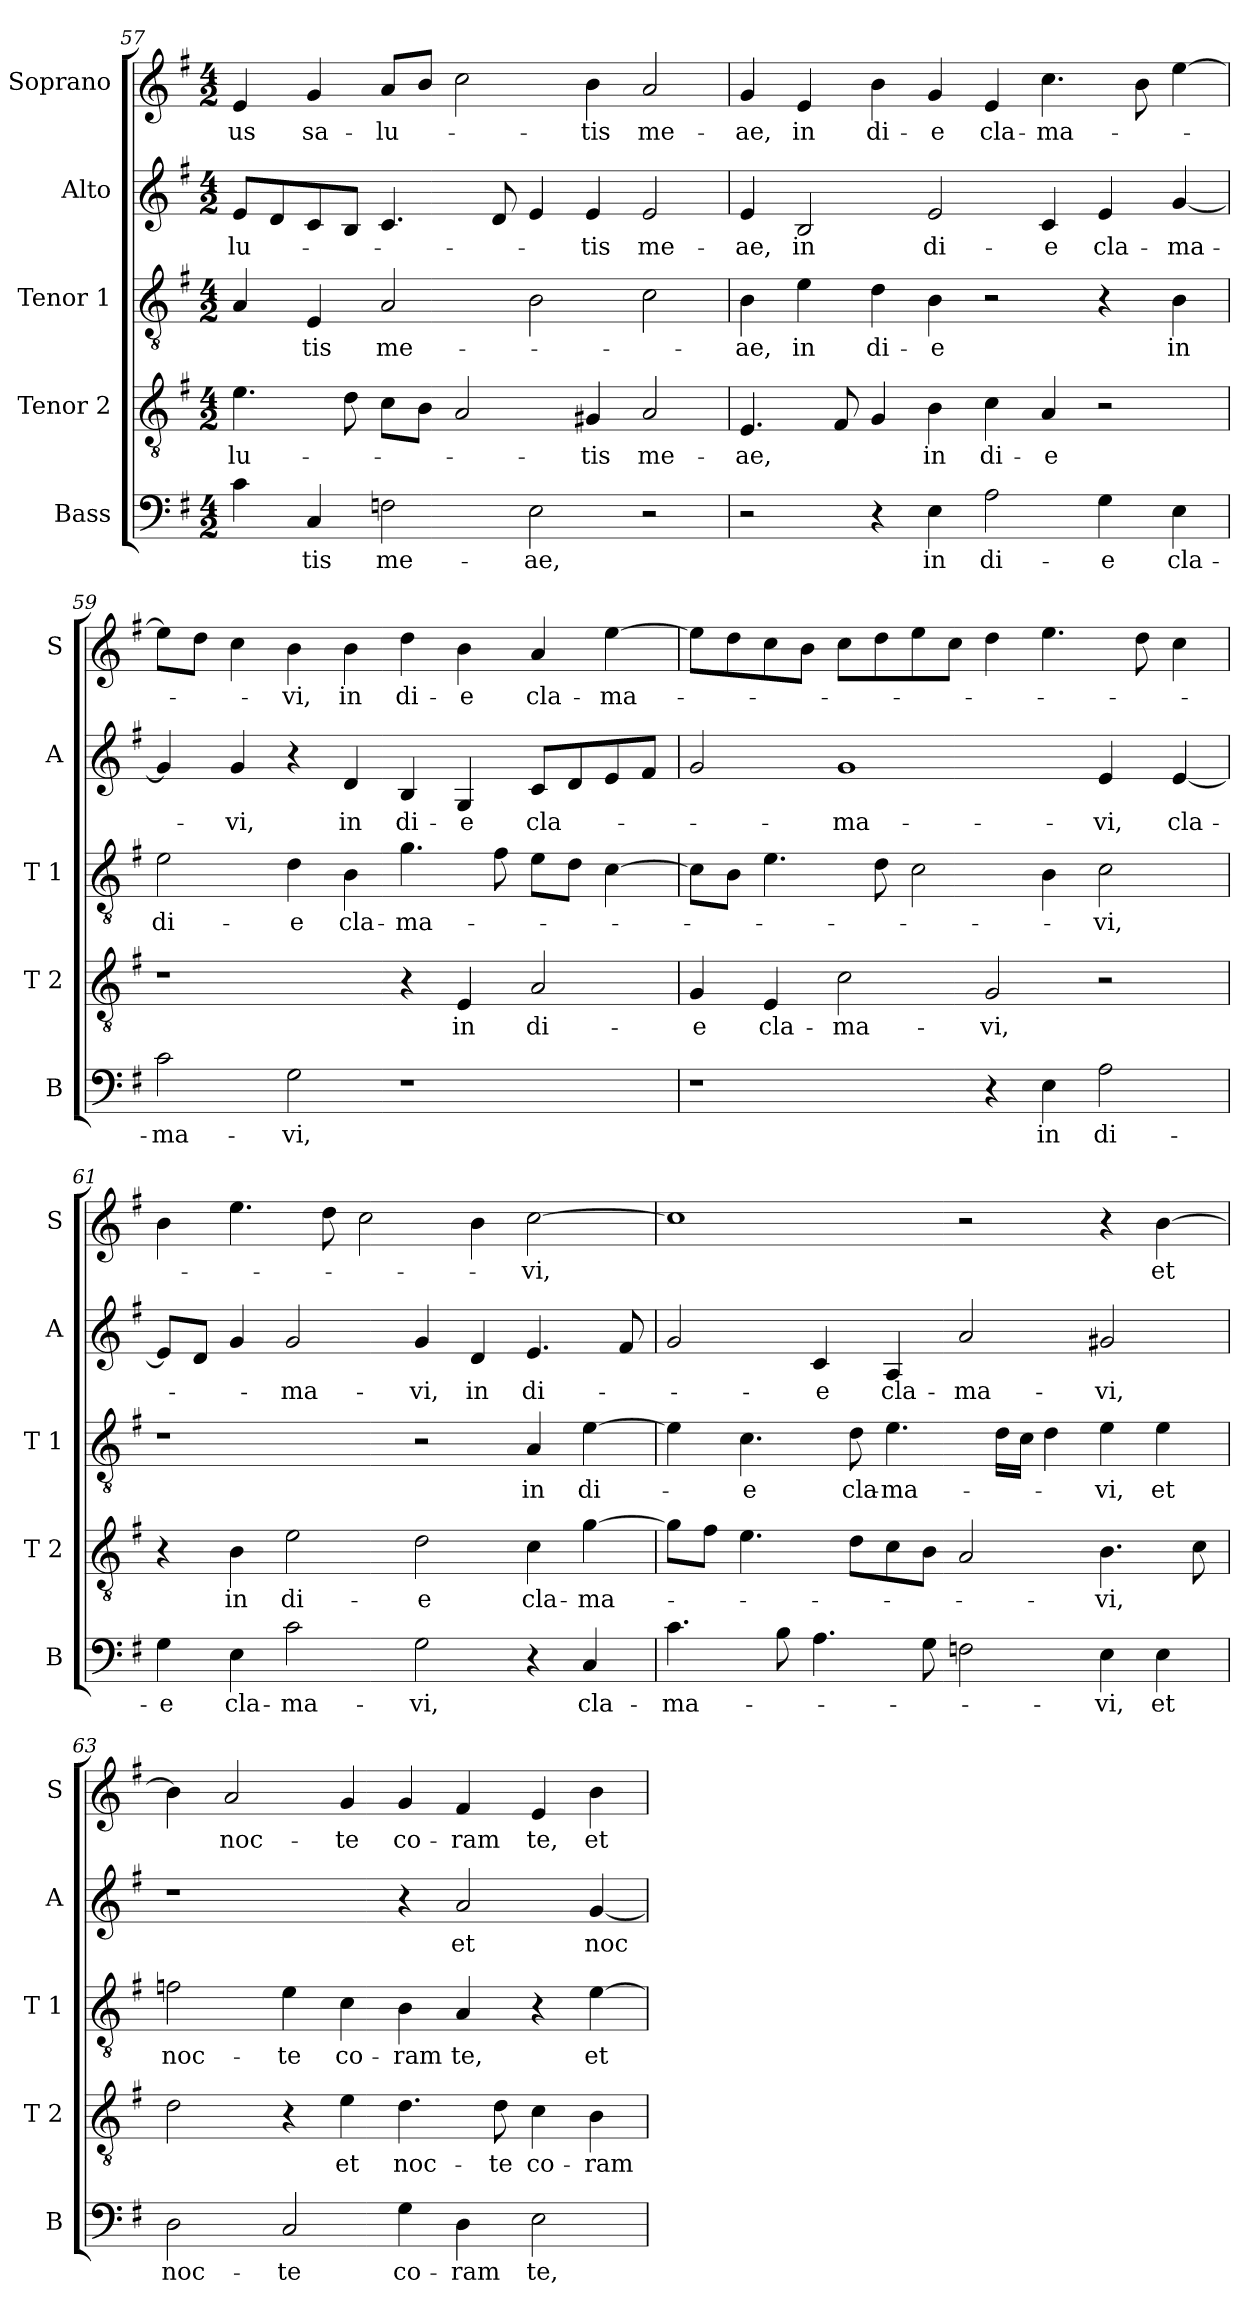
**kern	**text	**kern	**text	**kern	**text	**kern	**text	**kern	**text
*part5	*part5	*part4	*part4	*part3	*part3	*part2	*part2	*part1	*part1
*staff5	*staff5	*staff4	*staff4	*staff3	*staff3	*staff2	*staff2	*staff1	*staff1
*I"Bass	*	*I"Tenor 2	*	*I"Tenor 1	*	*I"Alto	*	*I"Soprano	*
*I'B	*	*I'T 2	*	*I'T 1	*	*I'A	*	*I'S	*
*clefF4	*	*clefGv2	*	*clefGv2	*	*clefG2	*	*clefG2	*
*k[f#]	*	*k[f#]	*	*k[f#]	*	*k[f#]	*	*k[f#]	*
*G:	*	*G:	*	*G:	*	*G:	*	*G:	*
*M4/2	*	*M4/2	*	*M4/2	*	*M4/2	*	*M4/2	*
=57	=57	=57	=57	=57	=57	=57	=57	=57	=57
!	!	!	!LO:LY:b	!	!	!	!LO:LY:b	!	!LO:LY:b
4c\	.	4.e\	-lu-	4A/	.	8e/L	-lu-	4e/	-us
.	.	.	.	.	.	8d/	.	.	.
!	!LO:LY:b	!	!	!	!LO:LY:b	!	!	!	!LO:LY:b
4C/	-tis	.	.	4E/	-tis	8c/	.	4g/	sa-
.	.	8d\	.	.	.	8B/J	.	.	.
!	!LO:LY:b	!	!	!	!LO:LY:b	!	!	!	!LO:LY:b
2Fn\	me-	8c\L	.	2A/	me-	4.c/	.	8a/L	-lu-
.	.	8B\J	.	.	.	.	.	8b/J	.
.	.	2A/	.	.	.	.	.	2cc\	.
.	.	.	.	.	.	8d/	.	.	.
!	!LO:LY:b	!	!	!	!	!	!	!	!
2E\	-ae,	.	.	2B\	.	4e/	.	.	.
!	!	!	!LO:LY:b	!	!	!	!LO:LY:b	!	!LO:LY:b
.	.	4G#X/	-tis	.	.	4e/	-tis	4b\	-tis
!	!	!	!LO:LY:b	!	!	!	!LO:LY:b	!	!LO:LY:b
2r	.	2A/	me-	2c\	.	2e/	me-	2a/	me-
!!LO:LB:g=z
=58	=58	=58	=58	=58	=58	=58	=58	=58	=58
!	!	!	!LO:LY:b	!	!LO:LY:b	!	!LO:LY:b	!	!LO:LY:b
2r	.	4.E/	-ae,	4B\	-ae,	4e/	-ae,	4g/	-ae,
!	!	!	!	!	!LO:LY:b	!	!LO:LY:b	!	!LO:LY:b
.	.	.	.	4e\	in	2B/	in	4e/	in
.	.	8F#/	.	.	.	.	.	.	.
!	!	!	!	!	!LO:LY:b	!	!	!	!LO:LY:b
4r	.	4G/	.	4d\	di-	.	.	4b\	di-
!	!LO:LY:b	!	!LO:LY:b	!	!LO:LY:b	!	!LO:LY:b	!	!LO:LY:b
4E\	in	4B\	in	4B\	-e	2e/	di-	4g/	-e
!	!LO:LY:b	!	!LO:LY:b	!	!	!	!	!	!LO:LY:b
2A\	di-	4c\	di-	2r	.	.	.	4e/	cla-
!	!	!	!LO:LY:b	!	!	!	!LO:LY:b	!	!LO:LY:b
.	.	4A/	-e	.	.	4c/	-e	4.cc\	-ma-
!	!LO:LY:b	!	!	!	!	!	!LO:LY:b	!	!
4G\	-e	2r	.	4r	.	4e/	cla-	.	.
.	.	.	.	.	.	.	.	8b\	.
!	!LO:LY:b	!	!	!	!LO:LY:b	!	!LO:LY:b	!	!
4E\	cla-	.	.	4B\	in	[4g/	-ma-	[4ee\	.
=59	=59	=59	=59	=59	=59	=59	=59	=59	=59
!	!LO:LY:b	!	!	!	!LO:LY:b	!	!	!	!
2c\	-ma-	1r	.	2e\	di-	4g/]	.	8ee\L]	.
.	.	.	.	.	.	.	.	8dd\J	.
!	!	!	!	!	!	!	!LO:LY:b	!	!
.	.	.	.	.	.	4g/	-vi,	4cc\	.
!	!LO:LY:b	!	!	!	!LO:LY:b	!	!	!	!LO:LY:b
2G\	-vi,	.	.	4d\	-e	4r	.	4b\	-vi,
!	!	!	!	!	!LO:LY:b	!	!LO:LY:b	!	!LO:LY:b
.	.	.	.	4B\	cla-	4d/	in	4b\	in
!	!	!	!	!	!LO:LY:b	!	!LO:LY:b	!	!LO:LY:b
1r	.	4r	.	4.g\	-ma-	4B/	di-	4dd\	di-
!	!	!	!LO:LY:b	!	!	!	!LO:LY:b	!	!LO:LY:b
.	.	4E/	in	.	.	4G/	-e	4b\	-e
.	.	.	.	8f#\	.	.	.	.	.
!	!	!	!LO:LY:b	!	!	!	!LO:LY:b	!	!LO:LY:b
.	.	2A/	di-	8e\L	.	8c/L	cla-	4a/	cla-
.	.	.	.	8d\J	.	8d/	.	.	.
!	!	!	!	!	!	!	!	!	!LO:LY:b
.	.	.	.	[4c\	.	8e/	.	[4ee\	-ma-
.	.	.	.	.	.	8f#/J	.	.	.
=60	=60	=60	=60	=60	=60	=60	=60	=60	=60
!	!	!	!LO:LY:b	!	!	!	!	!	!
1r	.	4G/	-e	8c\L]	.	2g/	.	8ee\L]	.
.	.	.	.	8B\J	.	.	.	8dd\	.
!	!	!	!LO:LY:b	!	!	!	!	!	!
.	.	4E/	cla-	4.e\	.	.	.	8cc\	.
.	.	.	.	.	.	.	.	8b\J	.
!	!	!	!LO:LY:b	!	!	!	!LO:LY:b	!	!
.	.	2c\	-ma-	.	.	1g	-ma-	8cc\L	.
.	.	.	.	8d\	.	.	.	8dd\	.
.	.	.	.	2c\	.	.	.	8ee\	.
.	.	.	.	.	.	.	.	8cc\J	.
!	!	!	!LO:LY:b	!	!	!	!	!	!
4r	.	2G/	-vi,	.	.	.	.	4dd\	.
!	!LO:LY:b	!	!	!	!	!	!	!	!
4E\	in	.	.	4B\	.	.	.	4.ee\	.
!	!LO:LY:b	!	!	!	!LO:LY:b	!	!LO:LY:b	!	!
2A\	di-	2r	.	2c\	-vi,	4e/	-vi,	.	.
.	.	.	.	.	.	.	.	8dd\	.
!	!	!	!	!	!	!	!LO:LY:b	!	!
.	.	.	.	.	.	[4e/	cla-	4cc\	.
!!LO:PB:g=z
=61	=61	=61	=61	=61	=61	=61	=61	=61	=61
!	!LO:LY:b	!	!	!	!	!	!	!	!
4G\	-e	4r	.	1r	.	8e/L]	.	4b\	.
.	.	.	.	.	.	8d/J	.	.	.
!	!LO:LY:b	!	!LO:LY:b	!	!	!	!	!	!
4E\	cla-	4B\	in	.	.	4g/	.	4.ee\	.
!	!LO:LY:b	!	!LO:LY:b	!	!	!	!LO:LY:b	!	!
2c\	-ma-	2e\	di-	.	.	2g/	-ma-	.	.
.	.	.	.	.	.	.	.	8dd\	.
.	.	.	.	.	.	.	.	2cc\	.
!	!LO:LY:b	!	!LO:LY:b	!	!	!	!LO:LY:b	!	!
2G\	-vi,	2d\	-e	2r	.	4g/	-vi,	.	.
!	!	!	!	!	!	!	!LO:LY:b	!	!
.	.	.	.	.	.	4d/	in	4b\	.
!	!	!	!LO:LY:b	!	!LO:LY:b	!	!LO:LY:b	!	!LO:LY:b
4r	.	4c\	cla-	4A/	in	4.e/	di-	[2cc\	-vi,
!	!LO:LY:b	!	!LO:LY:b	!	!LO:LY:b	!	!	!	!
4C/	cla-	[4g\	-ma-	[4e\	di-	.	.	.	.
.	.	.	.	.	.	8f#/	.	.	.
=62	=62	=62	=62	=62	=62	=62	=62	=62	=62
!	!LO:LY:b	!	!	!	!	!	!	!	!
4.c\	-ma-	8g\L]	.	4e\]	.	2g/	.	1cc]	.
.	.	8f#\J	.	.	.	.	.	.	.
!	!	!	!	!	!LO:LY:b	!	!	!	!
.	.	4.e\	.	4.c\	-e	.	.	.	.
8B\	.	.	.	.	.	.	.	.	.
!	!	!	!	!	!	!	!LO:LY:b	!	!
4.A\	.	.	.	.	.	4c/	-e	.	.
!	!	!	!	!	!LO:LY:b	!	!	!	!
.	.	8d\L	.	8d\	cla-	.	.	.	.
!	!	!	!	!	!LO:LY:b	!	!LO:LY:b	!	!
.	.	8c\	.	4.e\	-ma-	4A/	cla-	.	.
8G\	.	8B\J	.	.	.	.	.	.	.
!	!	!	!	!	!	!	!LO:LY:b	!	!
2Fn\	.	2A/	.	.	.	2a/	-ma-	2r	.
.	.	.	.	16d\LL	.	.	.	.	.
.	.	.	.	16c\JJ	.	.	.	.	.
.	.	.	.	4d\	.	.	.	.	.
!	!LO:LY:b	!	!LO:LY:b	!	!LO:LY:b	!	!LO:LY:b	!	!
4E\	-vi,	4.B\	-vi,	4e\	-vi,	2g#X/	-vi,	4r	.
!	!LO:LY:b	!	!	!	!LO:LY:b	!	!	!	!LO:LY:b
4E\	et	.	.	4e\	et	.	.	[4b\	et
.	.	8c\	.	.	.	.	.	.	.
=63	=63	=63	=63	=63	=63	=63	=63	=63	=63
!	!LO:LY:b	!	!	!	!LO:LY:b	!	!	!	!
2D\	noc-	2d\	.	2fn\	noc-	1r	.	4b\]	.
!	!	!	!	!	!	!	!	!	!LO:LY:b
.	.	.	.	.	.	.	.	2a/	noc-
!	!LO:LY:b	!	!	!	!LO:LY:b	!	!	!	!
2C/	-te	4r	.	4e\	-te	.	.	.	.
!	!	!	!LO:LY:b	!	!LO:LY:b	!	!	!	!LO:LY:b
.	.	4e\	et	4c\	co-	.	.	4g/	-te
!	!LO:LY:b	!	!LO:LY:b	!	!LO:LY:b	!	!	!	!LO:LY:b
4G\	co-	4.d\	noc-	4B\	-ram	4r	.	4g/	co-
!	!LO:LY:b	!	!	!	!LO:LY:b	!	!LO:LY:b	!	!LO:LY:b
4D\	-ram	.	.	4A/	te,	2a/	et	4f#/	-ram
!	!	!	!LO:LY:b	!	!	!	!	!	!
.	.	8d\	-te	.	.	.	.	.	.
!	!LO:LY:b	!	!LO:LY:b	!	!	!	!	!	!LO:LY:b
2E\	te,	4c\	co-	4r	.	.	.	4e/	te,
!	!	!	!LO:LY:b	!	!LO:LY:b	!	!LO:LY:b	!	!LO:LY:b
.	.	4B\	-ram	[4e\	et	[4g/	noc-	4b\	et
=	=	=	=	=	=	=	=	=	=
*-	*-	*-	*-	*-	*-	*-	*-	*-	*-
